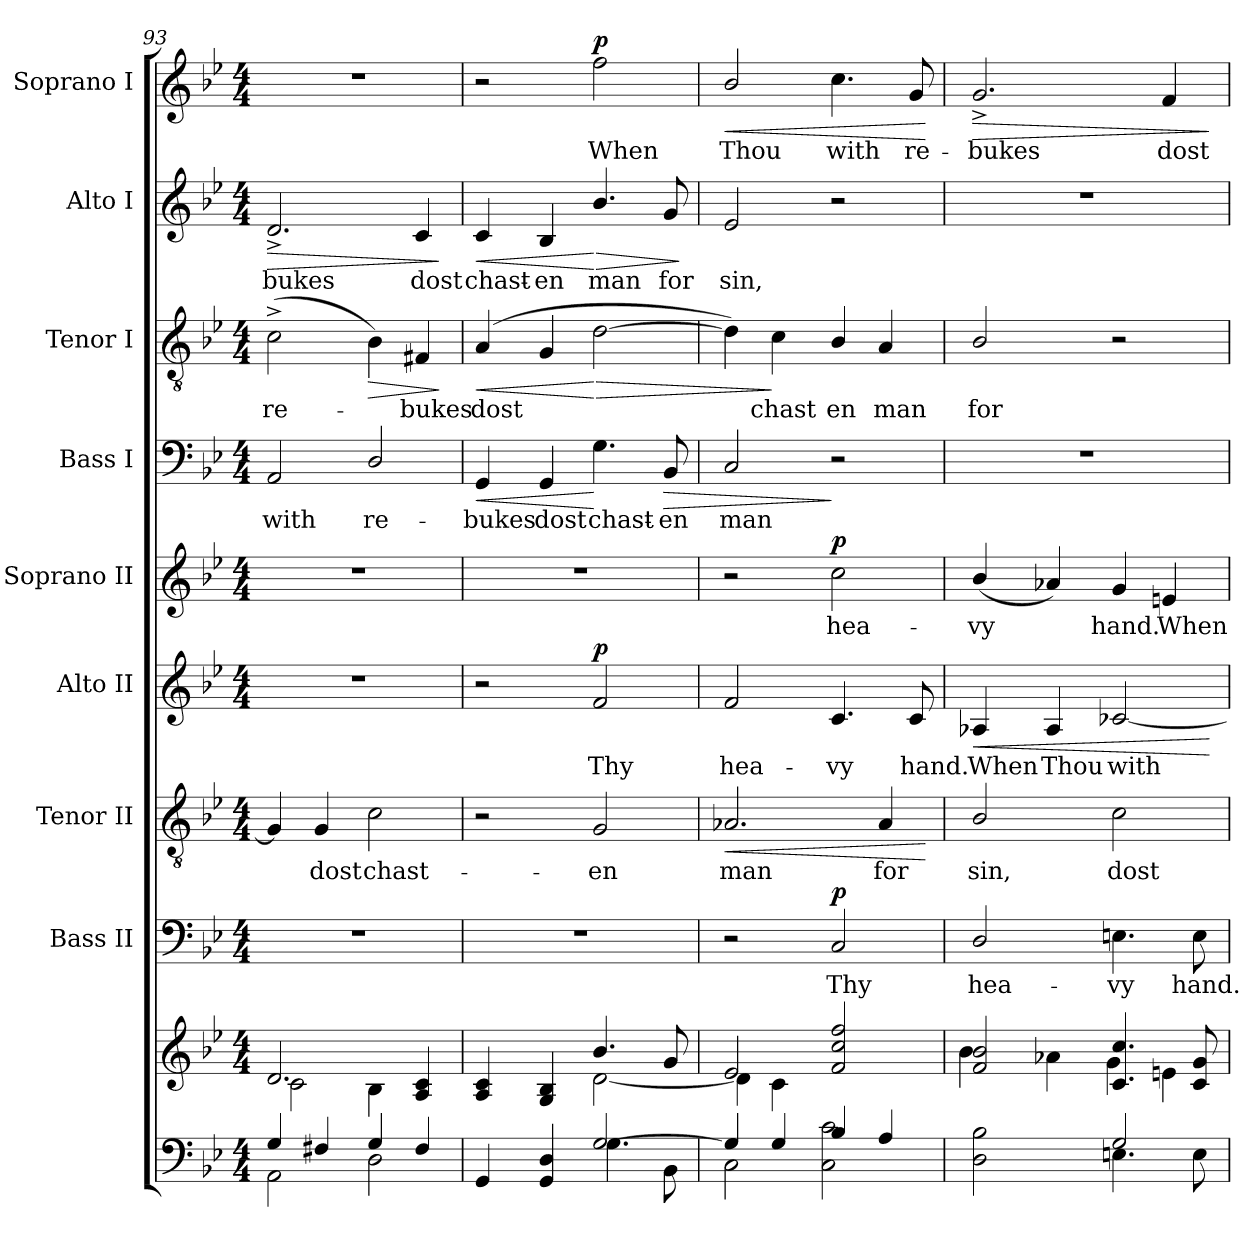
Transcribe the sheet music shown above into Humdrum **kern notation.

**kern	**kern	**kern	**text	**dynam	**kern	**text	**dynam	**kern	**text	**dynam	**kern	**text	**dynam	**kern	**text	**dynam	**kern	**text	**dynam	**kern	**text	**dynam	**kern	**text	**dynam
*part10	*part9	*part8	*part8	*part8	*part7	*part7	*part7	*part6	*part6	*part6	*part5	*part5	*part5	*part4	*part4	*part4	*part3	*part3	*part3	*part2	*part2	*part2	*part1	*part1	*part1
*staff10	*staff9	*staff8	*staff8	*staff8	*staff7	*staff7	*staff7	*staff6	*staff6	*staff6	*staff5	*staff5	*staff5	*staff4	*staff4	*staff4	*staff3	*staff3	*staff3	*staff2	*staff2	*staff2	*staff1	*staff1	*staff1
*	*	*I"Bass II	*	*	*I"Tenor II	*	*	*I"Alto II	*	*	*I"Soprano II	*	*	*I"Bass I	*	*	*I"Tenor I	*	*	*I"Alto I	*	*	*I"Soprano I	*	*
*	*	*I'B2	*	*	*I'T2	*	*	*I'A2	*	*	*I'S2	*	*	*I'B1	*	*	*I'T1	*	*	*I'A1	*	*	*I'S1	*	*
*clefF4	*clefG2	*clefF4	*	*	*clefGv2	*	*	*clefG2	*	*	*clefG2	*	*	*clefF4	*	*	*clefGv2	*	*	*clefG2	*	*	*clefG2	*	*
*k[b-e-]	*k[b-e-]	*k[b-e-]	*	*	*k[b-e-]	*	*	*k[b-e-]	*	*	*k[b-e-]	*	*	*k[b-e-]	*	*	*k[b-e-]	*	*	*k[b-e-]	*	*	*k[b-e-]	*	*
*B-:	*B-:	*B-:	*	*	*B-:	*	*	*B-:	*	*	*B-:	*	*	*B-:	*	*	*B-:	*	*	*B-:	*	*	*B-:	*	*
*M4/4	*M4/4	*M4/4	*	*	*M4/4	*	*	*M4/4	*	*	*M4/4	*	*	*M4/4	*	*	*M4/4	*	*	*M4/4	*	*	*M4/4	*	*
=93	=93	=93	=93	=93	=93	=93	=93	=93	=93	=93	=93	=93	=93	=93	=93	=93	=93	=93	=93	=93	=93	=93	=93	=93	=93
*^	*^	*	*	*	*	*	*	*	*	*	*	*	*	*	*	*	*	*	*	*	*	*	*	*	*
!	!	!	!	!	!	!	!	!	!	!	!	!	!	!	!	!	!LO:LY:b	!	!	!LO:LY:b	!	!	!LO:LY:b	!LO:HP:b	!	!	!
4G/	2AA\	2.d/	2c\	1r	.	.	4G/]	.	.	1r	.	.	1r	.	.	2AA/	with	.	(>2c^>\	re-	.	2.d^</	-bukes	>	1r	.	.
!	!	!	!	!	!	!	!	!LO:LY:b	!	!	!	!	!	!	!	!	!	!	!	!	!	!	!	!	!	!	!
4F#X/	.	.	.	.	.	.	4G/	dost	.	.	.	.	.	.	.	.	.	.	.	.	.	.	.	.	.	.	.
!	!	!	!	!	!	!	!	!LO:LY:b	!	!	!	!	!	!	!	!	!LO:LY:b	!	!	!	!LO:HP:b	!	!	!	!	!	!
4G/	2D\	.	4B-\	.	.	.	2c\	chast-	.	.	.	.	.	.	.	2D/	re-	.	4B-\)	.	>	.	.	.	.	.	.
!	!	!	!	!	!	!	!	!	!	!	!	!	!	!	!	!	!	!	!	!LO:LY:b	!	!	!LO:LY:b	!	!	!	!
4F#/	.	4A/ 4c/	4ryy	.	.	.	.	.	.	.	.	.	.	.	.	.	.	.	4F#X/	-bukes	.	4c/	dost	.	.	.	.
*v	*v	*	*	*	*	*	*	*	*	*	*	*	*	*	*	*	*	*	*	*	*	*	*	*	*	*	*
*	*v	*v	*	*	*	*	*	*	*	*	*	*	*	*	*	*	*	*	*	*	*	*	*	*	*	*
.	.	.	.	.	.	.	.	.	.	.	.	.	.	.	.	.	.	.	]	.	.	]	.	.	.
=94	=94	=94	=94	=94	=94	=94	=94	=94	=94	=94	=94	=94	=94	=94	=94	=94	=94	=94	=94	=94	=94	=94	=94	=94	=94
*^	*^	*	*	*	*	*	*	*	*	*	*	*	*	*	*	*	*	*	*	*	*	*	*	*	*
!	!	!	!	!	!	!	!	!	!	!	!	!	!	!	!	!	!LO:LY:b	!LO:HP:b	!	!LO:LY:b	!LO:HP:b	!	!LO:LY:b	!LO:HP:b	!	!	!
2ryy	4GG/	4A/ 4c/	2ryy	1r	.	.	2r	.	.	2r	.	.	1r	.	.	4GG/	-bukes	<	(>4A/	dost	<	4c/	chast-	<	2r	.	.
!	!	!	!	!	!	!	!	!	!	!	!	!	!	!	!	!	!LO:LY:b	!	!	!	!	!	!LO:LY:b	!	!	!	!
.	4GG/ 4D/	4G/ 4B-/	.	.	.	.	.	.	.	.	.	.	.	.	.	4GG/	dost	.	4G/	.	.	4B-/	-en	.	.	.	.
!	!	!	!	!	!	!	!	!LO:LY:b	!	!	!LO:LY:b	!LO:DY:b	!	!	!	!	!LO:LY:b	!	!	!	!LO:HP:n=1:b	!	!LO:LY:b	!LO:HP:n=1:b	!	!LO:LY:b	!LO:DY:b
[>2G/	4.G\	4.b-/	[<2d\	.	.	.	2G/	-en	.	2f/	Thy	p	.	.	.	4.G\	chast-	[	[2d\	.	[ >	4.b-/	man	[ >	2ff\	When	p
!	!	!	!	!	!	!	!	!	!	!	!	!	!	!	!	!	!LO:LY:b	!LO:HP:b	!	!	!	!	!LO:LY:b	!	!	!	!
.	8BB-\	8g/	.	.	.	.	.	.	.	.	.	.	.	.	.	8BB-/	-en	>	.	.	.	8g/	for	.	.	.	.
*v	*v	*	*	*	*	*	*	*	*	*	*	*	*	*	*	*	*	*	*	*	*	*	*	*	*	*	*
*	*v	*v	*	*	*	*	*	*	*	*	*	*	*	*	*	*	*	*	*	*	*	*	*	*	*	*
.	.	.	.	.	.	.	.	.	.	.	.	.	.	.	.	.	.	.	.	.	.	]	.	.	.
=95	=95	=95	=95	=95	=95	=95	=95	=95	=95	=95	=95	=95	=95	=95	=95	=95	=95	=95	=95	=95	=95	=95	=95	=95	=95
*^	*^	*	*	*	*	*	*	*	*	*	*	*	*	*	*	*	*	*	*	*	*	*	*	*	*
!	!	!	!	!	!	!	!	!LO:LY:b	!LO:HP:b	!	!LO:LY:b	!	!	!	!	!	!LO:LY:b	!	!	!	!	!	!LO:LY:b	!	!	!LO:LY:b	!LO:HP:b
4G/]	2C\	2e-/	4d\]	2r	.	.	2.A-X/	man	<	2f/	hea-	.	2r	.	.	2C/	man	.	4d\])	.	.	2e-/	sin,	.	2b-/	Thou	<
!	!	!	!	!	!	!	!	!	!	!	!	!	!	!	!	!	!	!	!	!LO:LY:b	!	!	!	!	!	!	!
4G/	.	.	4c\	.	.	.	.	.	.	.	.	.	.	.	.	.	.	.	4c\	chast­	]	.	.	.	.	.	.
!	!	!	!	!	!LO:LY:b	!LO:DY:b	!	!	!	!	!LO:LY:b	!	!	!LO:LY:b	!LO:DY:b	!	!	!	!	!LO:LY:b	!	!	!	!	!	!LO:LY:b	!
4B-/	2C\ 2c\	2f/ 2cc/ 2ff/	2ryy	2C/	Thy	p	.	.	.	4.c/	-vy	.	2cc\	hea-	p	2r	.	]	4B-/	en	.	2r	.	.	4.cc\	with	.
!	!	!	!	!	!	!	!	!LO:LY:b	!	!	!	!	!	!	!	!	!	!	!	!LO:LY:b	!	!	!	!	!	!	!
4A/	.	.	.	.	.	.	4A-/	for	.	.	.	.	.	.	.	.	.	.	4A/	man	.	.	.	.	.	.	.
!	!	!	!	!	!	!	!	!	!	!	!LO:LY:b	!	!	!	!	!	!	!	!	!	!	!	!	!	!	!LO:LY:b	!
.	.	.	.	.	.	.	.	.	.	8c/	hand.	.	.	.	.	.	.	.	.	.	.	.	.	.	8g/	re-	.
*v	*v	*	*	*	*	*	*	*	*	*	*	*	*	*	*	*	*	*	*	*	*	*	*	*	*	*	*
*	*v	*v	*	*	*	*	*	*	*	*	*	*	*	*	*	*	*	*	*	*	*	*	*	*	*	*
.	.	.	.	.	.	.	[	.	.	.	.	.	.	.	.	.	.	.	.	.	.	.	.	.	[
=96	=96	=96	=96	=96	=96	=96	=96	=96	=96	=96	=96	=96	=96	=96	=96	=96	=96	=96	=96	=96	=96	=96	=96	=96	=96
*^	*^	*	*	*	*	*	*	*	*	*	*	*	*	*	*	*	*	*	*	*	*	*	*	*	*
!	!	!	!	!	!LO:LY:b	!	!	!LO:LY:b	!	!	!LO:LY:b	!LO:HP:b	!	!LO:LY:b	!	!	!	!	!	!LO:LY:b	!	!	!	!	!	!LO:LY:b	!LO:HP:b
2ryy	2D\ 2B-\	2f/ 2b-/	4b-\	2D/	hea-	.	2B-/	sin,	.	4A-X/	When	<	(<4b-/	-vy	.	1r	.	.	2B-/	for	.	1r	.	.	2.g^</	-bukes	>
!	!	!	!	!	!	!	!	!	!	!	!LO:LY:b	!	!	!	!	!	!	!	!	!	!	!	!	!	!	!	!
.	.	.	4a-X\	.	.	.	.	.	.	4A-/	Thou	.	4a-X/)	.	.	.	.	.	.	.	.	.	.	.	.	.	.
!	!	!	!	!	!LO:LY:b	!	!	!LO:LY:b	!	!	!LO:LY:b	!	!	!LO:LY:b	!	!	!	!	!	!	!	!	!	!	!	!	!
2G/	4.En\	4.c/ 4.cc/	4g\	4.En\	-vy	.	2c\	dost	.	[2c-X/	with	.	4g/	hand.	.	.	.	.	2r	.	.	.	.	.	.	.	.
!	!	!	!	!	!	!	!	!	!	!	!	!	!	!LO:LY:b	!	!	!	!	!	!	!	!	!	!	!	!LO:LY:b	!
.	.	.	4en\	.	.	.	.	.	.	.	.	.	4en/	When	.	.	.	.	.	.	.	.	.	.	4f/	dost	.
!	!	!	!	!	!LO:LY:b	!	!	!	!	!	!	!	!	!	!	!	!	!	!	!	!	!	!	!	!	!	!
.	8E\	8c/ 8g/	.	8E\	hand.	.	.	.	.	.	.	.	.	.	.	.	.	.	.	.	.	.	.	.	.	.	.
*v	*v	*	*	*	*	*	*	*	*	*	*	*	*	*	*	*	*	*	*	*	*	*	*	*	*	*	*
*	*v	*v	*	*	*	*	*	*	*	*	*	*	*	*	*	*	*	*	*	*	*	*	*	*	*	*
.	.	.	.	.	.	.	.	.	.	[	.	.	.	.	.	.	.	.	.	.	.	.	.	.	]
=	=	=	=	=	=	=	=	=	=	=	=	=	=	=	=	=	=	=	=	=	=	=	=	=	=
*-	*-	*-	*-	*-	*-	*-	*-	*-	*-	*-	*-	*-	*-	*-	*-	*-	*-	*-	*-	*-	*-	*-	*-	*-	*-
